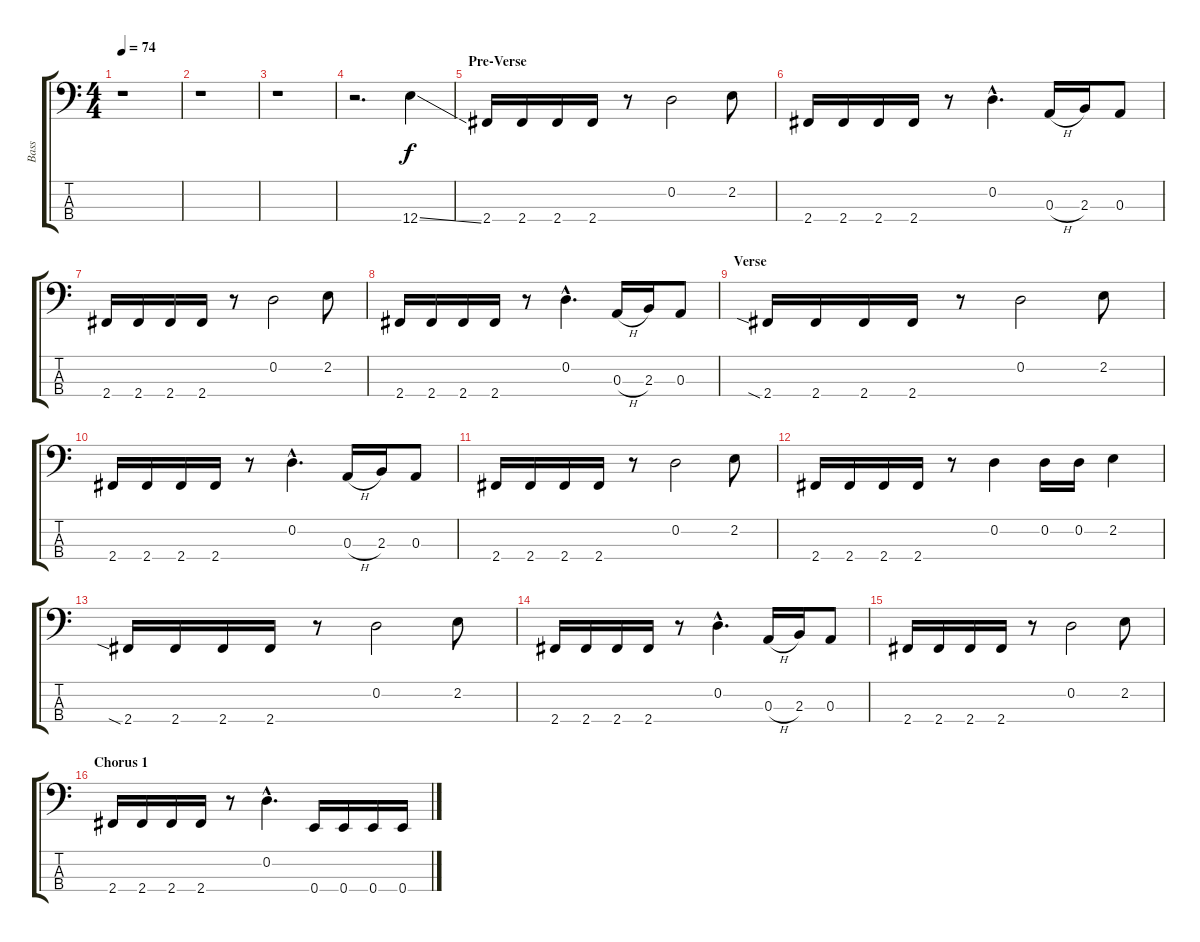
\track ("Bass" "Bass") {instrument electricbassfinger}
\staff {score tabs}
\tuning (G2 D2 A1 E1) {hide}
\ts (4 4)
\tempo 74
\clef f4
\ks c
r.1{dy f instrument electricbassfinger} |
r.1 |
r.1 |
r.2{d} 12.4{ss}.4 |
\section ("" "Pre-Verse")
2.4.16 2.4.16 2.4.16 2.4.16 r.8 0.2.2 2.2.8 |
2.4.16 2.4.16 2.4.16 2.4.16 r.8 0.2{hac}.4{d} 0.3{h}.16 2.3.16 0.3.8 |
2.4.16 2.4.16 2.4.16 2.4.16 r.8 0.2.2 2.2.8 |
2.4.16 2.4.16 2.4.16 2.4.16 r.8 0.2{hac}.4{d} 0.3{h}.16 2.3.16 0.3.8 |
\section ("" "Verse")
2.4{sia}.16 2.4.16 2.4.16 2.4.16 r.8 0.2.2 2.2.8 |
2.4.16 2.4.16 2.4.16 2.4.16 r.8 0.2{hac}.4{d} 0.3{h}.16 2.3.16 0.3.8 |
2.4.16 2.4.16 2.4.16 2.4.16 r.8 0.2.2 2.2.8 |
2.4.16 2.4.16 2.4.16 2.4.16 r.8 0.2.4 0.2.16 0.2.16 2.2.4 |
2.4{sia}.16 2.4.16 2.4.16 2.4.16 r.8 0.2.2 2.2.8 |
2.4.16 2.4.16 2.4.16 2.4.16 r.8 0.2{hac}.4{d} 0.3{h}.16 2.3.16 0.3.8 |
2.4.16 2.4.16 2.4.16 2.4.16 r.8 0.2.2 2.2.8 |
\section ("" "Chorus 1")
2.4.16 2.4.16 2.4.16 2.4.16 r.8 0.2{hac}.4{d} 0.4.16 0.4.16 0.4.16 0.4.16
